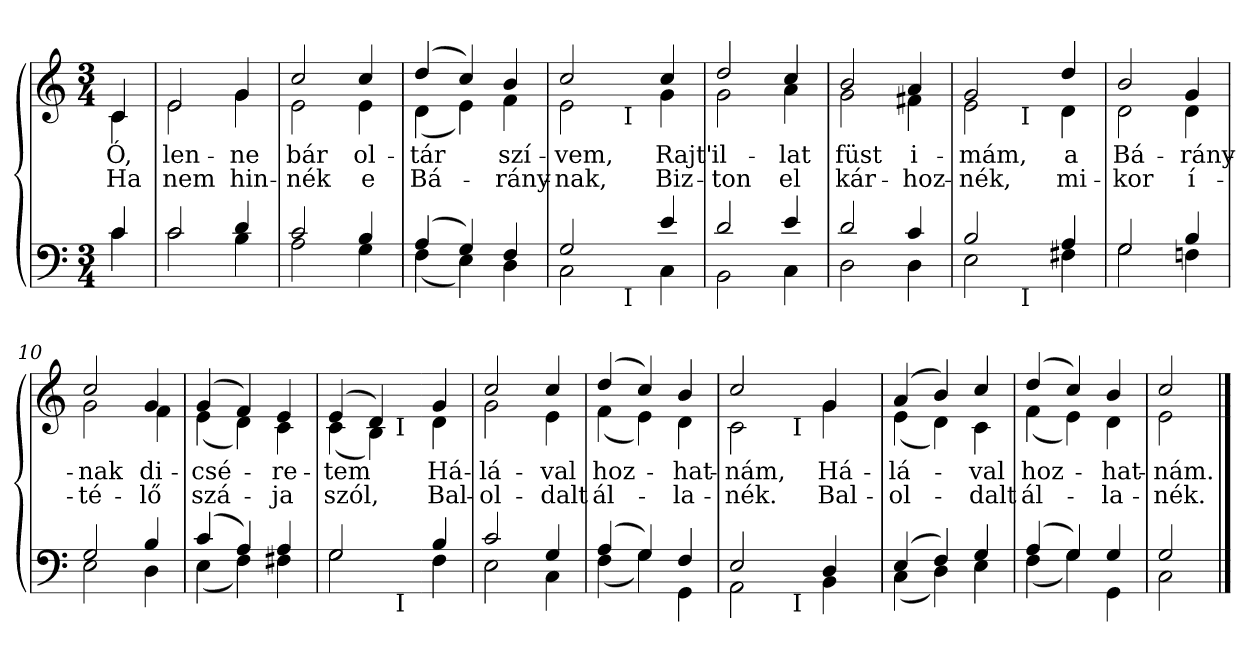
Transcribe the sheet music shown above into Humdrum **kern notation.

**kern	**kern	**text	**text
*part2	*part1	*part1	*part1
*staff2	*staff1	*staff1	*staff1
*clefF4	*clefG2	*	*
*k[]	*k[]	*	*
*C:	*C:	*	*
*M3/4	*M3/4	*	*
=1	=1	=1	=1
*^	*	*	*
!	!	!LO:TX:a:B:t=Gaudioso	!	!
!	!	!	!LO:LY:b	!LO:LY:b
*	*	*^	*	*
4c/	4c\	4c/	4c\	Ó,	Ha
=2	=2	=2	=2	=2	=2
!	!	!	!	!LO:LY:b	!LO:LY:b
2c/	2c\	2e/	2e\	len-	nem
!	!	!	!	!LO:LY:b	!LO:LY:b
4d/	4B\	4g/	4g\	-ne	hin-
=3	=3	=3	=3	=3	=3
!	!	!	!	!LO:LY:b	!LO:LY:b
2c/	2A\	2cc/	2e\	bár	-nék
!	!	!	!	!LO:LY:b	!LO:LY:b
4B/	4G\	4cc/	4e\	ol-	e
=4	=4	=4	=4	=4	=4
!	!	!	!	!LO:LY:b	!LO:LY:b
(>4A/	(<4F\	(>4dd/	(<4d\	-tár	Bá-
4G/)	4E\)	4cc/)	4e\)	.	.
!	!	!	!	!LO:LY:b	!LO:LY:b
4F/	4D\	4b/	4f\	szí-	-rány-
*	*	*v	*v	*	*
=5	=5	=5	=5	=5
*	*	*^	*	*
!	!	!	!	!LO:LY:b	!LO:LY:b
*	*^	*	*^	*	*
2G/	2C\	4ryy	2cc/	2e\	4ryy	-vem,	-nak,
.	.	16ryy	.	.	16ryy	.	.
!	!	!	!	!	!LO:TX:b:t=I	!	!
!	!	!LO:TX:b:t=I	!	!	!	!	!
.	.	4..ryy	.	.	4..ryy	.	.
!	!	!	!	!	!	!LO:LY:b	!LO:LY:b
4e/	4C\	.	4cc/	4g\	.	Rajt'	Biz-
*	*v	*v	*	*	*	*	*
*	*	*v	*v	*v	*	*
=6	=6	=6	=6	=6
*	*^	*^	*	*
*	*	*	*	*^	*	*
!	!	!	!	!	!	!LO:LY:b	!LO:LY:b
*	*v	*v	*	*	*	*	*
*	*	*	*v	*v	*	*
2d/	2BB\	2dd/	2g\	il-	-ton
!	!	!	!	!LO:LY:b	!LO:LY:b
4e/	4C\	4cc/	4a\	-lat­	el­
!!LO:LB:g=z	!!
=7	=7	=7	=7	=7	=7
!	!	!	!	!LO:LY:b	!LO:LY:b
2d/	2D\	2b/	2g\	füst	kár-
!	!	!	!	!LO:LY:b	!LO:LY:b
4c/	4D\	4a/	4f#X\	i-	-hoz-
*	*	*v	*v	*	*
=8	=8	=8	=8	=8
*	*	*^	*	*
!	!	!	!	!LO:LY:b	!LO:LY:b
*	*^	*	*^	*	*
2B/	2E\	4ryy	2g/	2e\	4ryy	-mám,	-nék,
.	.	32ryy	.	.	32ryy	.	.
!	!	!	!	!	!LO:TX:b:t=I	!	!
!	!	!LO:TX:b:t=I	!	!	!	!	!
.	.	4...ryy	.	.	4...ryy	.	.
!	!	!	!	!	!	!LO:LY:b	!LO:LY:b
4A/	4F#X\	.	4dd/	4d\	.	a	mi-
*	*v	*v	*	*	*	*	*
*	*	*v	*v	*v	*	*
=9	=9	=9	=9	=9
*	*^	*^	*	*
*	*	*	*	*^	*	*
!	!	!	!	!	!	!LO:LY:b	!LO:LY:b
*	*v	*v	*	*	*	*	*
*	*	*	*v	*v	*	*
2G/	2G\	2b/	2d\	Bá-	-kor
!	!	!	!	!LO:LY:b	!LO:LY:b
4B/	4Fn\	4g/	4d\	-rány-	í-
=10	=10	=10	=10	=10	=10
!	!	!	!	!LO:LY:b	!LO:LY:b
2G/	2E\	2cc/	2g\	-nak	-té-
!	!	!	!	!LO:LY:b	!LO:LY:b
4B/	4D\	4g/	4f\	di-	-lő
=11	=11	=11	=11	=11	=11
!	!	!	!	!LO:LY:b	!LO:LY:b
(>4c/	(<4E\	(>4g/	(<4e\	-csé-	szá-
4A/)	4F\)	4f/)	4d\)	.	.
!	!	!	!	!LO:LY:b	!LO:LY:b
4A/	4F#X\	4e/	4c\	-re-	-ja
*	*	*v	*v	*	*
=12	=12	=12	=12	=12
*	*	*^	*	*
!	!	!	!	!LO:LY:b	!LO:LY:b
*	*^	*	*^	*	*
2G/	2G\	4.ryy	(>4e/	(<4c\	4.ryy	-tem	szól,
.	.	.	4d/)	4B\)	.	.	.
!	!	!	!	!	!LO:TX:b:t=I	!	!
!	!	!LO:TX:b:t=I	!	!	!	!	!
.	.	8ryy	.	.	8ryy	.	.
*	*v	*v	*	*	*	*	*
*	*	*v	*v	*v	*	*
!!LO:LB:g=z
=13-	=13-	=13-	=13-	=13-
*	*^	*^	*	*
*	*	*	*	*^	*	*
!	!	!	!	!	!	!LO:LY:b	!LO:LY:b
*	*v	*v	*	*	*	*	*
*	*	*	*v	*v	*	*
4B/	4F\	4g/	4d\	Há-	Bal-
=14	=14	=14	=14	=14	=14
!	!	!	!	!LO:LY:b	!LO:LY:b
2c/	2E\	2cc/	2g\	-lá-	-ol-
!	!	!	!	!LO:LY:b	!LO:LY:b
4G/	4C\	4cc/	4e\	-val	-dalt
=15	=15	=15	=15	=15	=15
!	!	!	!	!LO:LY:b	!LO:LY:b
(>4A/	(<4F\	(>4dd/	(<4f\	hoz-	ál-
4G/)	4G\)	4cc/)	4e\)	.	.
!	!	!	!	!LO:LY:b	!LO:LY:b
4F/	4GG\	4b/	4d\	-hat-	-la-
*	*	*v	*v	*	*
=16	=16	=16	=16	=16
*	*	*^	*	*
!	!	!	!	!LO:LY:b	!LO:LY:b
*	*^	*	*^	*	*
2E/	2AA\	4ryy	2cc/	2c\	4ryy	-nám,	-nék.
.	.	16.ryy	.	.	16.ryy	.	.
!	!	!	!	!	!LO:TX:b:t=I	!	!
!	!	!LO:TX:b:t=I	!	!	!	!	!
.	.	4ryy	.	.	4ryy	.	.
!	!	!	!	!	!	!LO:LY:b	!LO:LY:b
4D/	4BB\	.	4g/	4g\	.	Há-	Bal-
.	.	8ryy	.	.	8ryy	.	.
.	.	32ryy	.	.	32ryy	.	.
*	*v	*v	*	*	*	*	*
*	*	*v	*v	*v	*	*
=17	=17	=17	=17	=17
*	*^	*^	*	*
*	*	*	*	*^	*	*
!	!	!	!	!	!	!LO:LY:b	!LO:LY:b
*	*v	*v	*	*	*	*	*
*	*	*	*v	*v	*	*
(>4E/	(<4C\	(>4a/	(<4e\	-lá-	-ol-
4F/)	4D\)	4b/)	4d\)	.	.
!	!	!	!	!LO:LY:b	!LO:LY:b
4G/	4E\	4cc/	4c\	-val	-dalt
=18	=18	=18	=18	=18	=18
!	!	!	!	!LO:LY:b	!LO:LY:b
(>4A/	(<4F\	(>4dd/	(<4f\	hoz-	ál-
4G/)	4G\)	4cc/)	4e\)	.	.
!	!	!	!	!LO:LY:b	!LO:LY:b
4G/	4GG\	4b/	4d\	-hat-	-la-
=19	=19	=19	=19	=19	=19
!	!	!	!	!LO:LY:b	!LO:LY:b
2G/	2C\	2cc/	2e\	-nám.	-nék.
*v	*v	*	*	*	*
*	*v	*v	*	*
==	==	==	==
*-	*-	*-	*-
